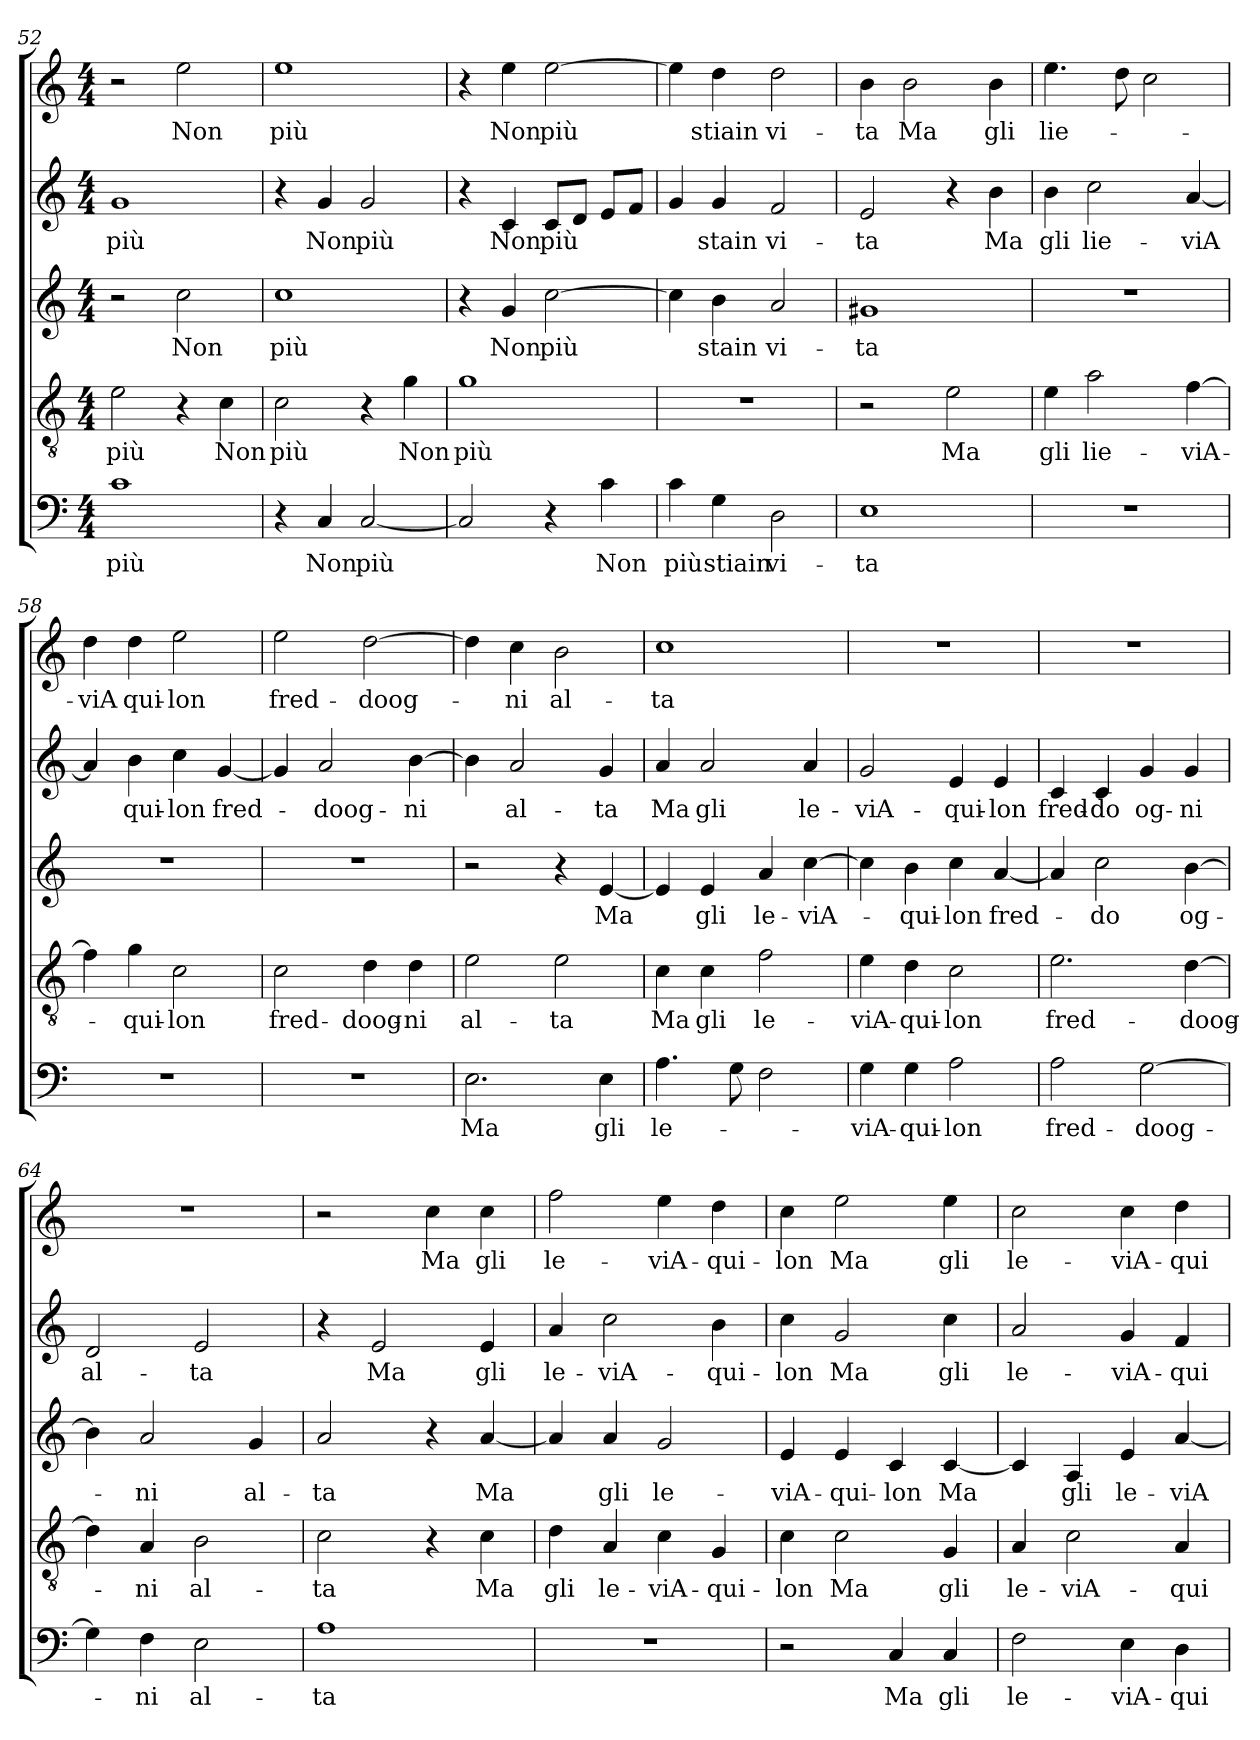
**kern	**text	**kern	**text	**kern	**text	**kern	**text	**kern	**text
*part5	*part5	*part4	*part4	*part3	*part3	*part2	*part2	*part1	*part1
*staff5	*staff5	*staff4	*staff4	*staff3	*staff3	*staff2	*staff2	*staff1	*staff1
*clefF4	*	*clefGv2	*	*clefG2	*	*clefG2	*	*clefG2	*
*k[]	*	*k[]	*	*k[]	*	*k[]	*	*k[]	*
*M4/4	*	*M4/4	*	*M4/4	*	*M4/4	*	*M4/4	*
=52	=52	=52	=52	=52	=52	=52	=52	=52	=52
1c\	più	2e\	più	2r	.	1g/	più	2r	.
.	.	4r	.	2cc\	Non	.	.	2ee\	Non
.	.	4c\	Non	.	.	.	.	.	.
=53	=53	=53	=53	=53	=53	=53	=53	=53	=53
4r	.	2c\	più	1cc\	più	4r	.	1ee\	più
4C/	Non	.	.	.	.	4g/	Non	.	.
[2C/	più	4r	.	.	.	2g/	più	.	.
.	.	4g\	Non	.	.	.	.	.	.
=54	=54	=54	=54	=54	=54	=54	=54	=54	=54
2C/]	.	1g\	più	4r	.	4r	.	4r	.
.	.	.	.	4g/	Non	4c/	Non	4ee\	Non
4r	.	.	.	[2cc\	più	8c/L	più	[2ee\	più
.	.	.	.	.	.	8d/J	.	.	.
4c\	Non	.	.	.	.	8e/L	.	.	.
.	.	.	.	.	.	8f/J	.	.	.
=55	=55	=55	=55	=55	=55	=55	=55	=55	=55
4c\	più	1r	.	4cc\]	.	4g/	.	4ee\]	.
4G\	stiain	.	.	4b\	stain	4g/	stain	4dd\	stiain
2D\	vi-	.	.	2a/	vi-	2f/	vi-	2dd\	vi-
=56	=56	=56	=56	=56	=56	=56	=56	=56	=56
1E\	ta	2r	.	1g#X/	ta	2e/	ta	4b\	ta
.	.	.	.	.	.	.	.	2b\	Ma
.	.	2e\	Ma	.	.	4r	.	.	.
.	.	.	.	.	.	4b\	Ma	4b\	gli
=57	=57	=57	=57	=57	=57	=57	=57	=57	=57
1r	.	4e\	gli	1r	.	4b\	gli	4.ee\	lie-
.	.	2a\	lie-	.	.	2cc\	lie-	.	.
.	.	.	.	.	.	.	.	8dd\	.
.	.	.	.	.	.	.	.	2cc\	.
.	.	[4f\	viA-	.	.	[4a/	viA	.	.
=58	=58	=58	=58	=58	=58	=58	=58	=58	=58
1r	.	4f\]	.	1r	.	4a/]	.	4dd\	viA
.	.	4g\	qui-	.	.	4b\	qui-	4dd\	qui-
.	.	2c\	lon	.	.	4cc\	lon	2ee\	lon
.	.	.	.	.	.	[4g/	fred-	.	.
=59	=59	=59	=59	=59	=59	=59	=59	=59	=59
1r	.	2c\	fred-	1r	.	4g/]	.	2ee\	fred-
.	.	.	.	.	.	2a/	doog-	.	.
.	.	4d\	doog-	.	.	.	.	[2dd\	doog-
.	.	4d\	ni	.	.	[4b\	ni	.	.
=60	=60	=60	=60	=60	=60	=60	=60	=60	=60
2.E\	Ma	2e\	al-	2r	.	4b\]	.	4dd\]	.
.	.	.	.	.	.	2a/	al-	4cc\	ni
.	.	2e\	ta	4r	.	.	.	2b\	al-
4E\	gli	.	.	[4e/	Ma	4g/	ta	.	.
=61	=61	=61	=61	=61	=61	=61	=61	=61	=61
4.A\	le-	4c\	Ma	4e/]	.	4a/	Ma	1cc\	ta
.	.	4c\	gli	4e/	gli	2a/	gli	.	.
8G\	.	.	.	.	.	.	.	.	.
2F\	.	2f\	le-	4a/	le-	.	.	.	.
.	.	.	.	[4cc\	viA-	4a/	le-	.	.
=62	=62	=62	=62	=62	=62	=62	=62	=62	=62
4G\	viA-	4e\	viA-	4cc\]	.	2g/	viA-	1r	.
4G\	qui-	4d\	qui-	4b\	qui-	.	.	.	.
2A\	lon	2c\	lon	4cc\	lon	4e/	qui-	.	.
.	.	.	.	[4a/	fred-	4e/	lon	.	.
=63	=63	=63	=63	=63	=63	=63	=63	=63	=63
2A\	fred-	2.e\	fred-	4a/]	.	4c/	fred-	1r	.
.	.	.	.	2cc\	do	4c/	do	.	.
[2G\	doog-	.	.	.	.	4g/	og-	.	.
.	.	[4d\	doog-	[4b\	og-	4g/	ni	.	.
=64	=64	=64	=64	=64	=64	=64	=64	=64	=64
4G\]	.	4d\]	.	4b\]	.	2d/	al-	1r	.
4F\	ni	4A/	ni	2a/	ni	.	.	.	.
2E\	al-	2B\	al-	.	.	2e/	ta	.	.
.	.	.	.	4g/	al-	.	.	.	.
=65	=65	=65	=65	=65	=65	=65	=65	=65	=65
1A\	ta	2c\	ta	2a/	ta	4r	.	2r	.
.	.	.	.	.	.	2e/	Ma	.	.
.	.	4r	.	4r	.	.	.	4cc\	Ma
.	.	4c\	Ma	[4a/	Ma	4e/	gli	4cc\	gli
=66	=66	=66	=66	=66	=66	=66	=66	=66	=66
1r	.	4d\	gli	4a/]	.	4a/	le-	2ff\	le-
.	.	4A/	le-	4a/	gli	2cc\	viA-	.	.
.	.	4c\	viA-	2g/	le-	.	.	4ee\	viA-
.	.	4G/	qui-	.	.	4b\	qui-	4dd\	qui-
=67	=67	=67	=67	=67	=67	=67	=67	=67	=67
2r	.	4c\	lon	4e/	viA-	4cc\	lon	4cc\	lon
.	.	2c\	Ma	4e/	qui-	2g/	Ma	2ee\	Ma
4C/	Ma	.	.	4c/	lon	.	.	.	.
4C/	gli	4G/	gli	[4c/	Ma	4cc\	gli	4ee\	gli
=68	=68	=68	=68	=68	=68	=68	=68	=68	=68
2F\	le-	4A/	le-	4c/]	.	2a/	le-	2cc\	le-
.	.	2c\	viA-	4A/	gli	.	.	.	.
4E\	viA-	.	.	4e/	le-	4g/	viA-	4cc\	viA-
4D\	qui-	4A/	qui-	[4a/	viA-	4f/	qui-	4dd\	qui-
=	=	=	=	=	=	=	=	=	=
*-	*-	*-	*-	*-	*-	*-	*-	*-	*-
